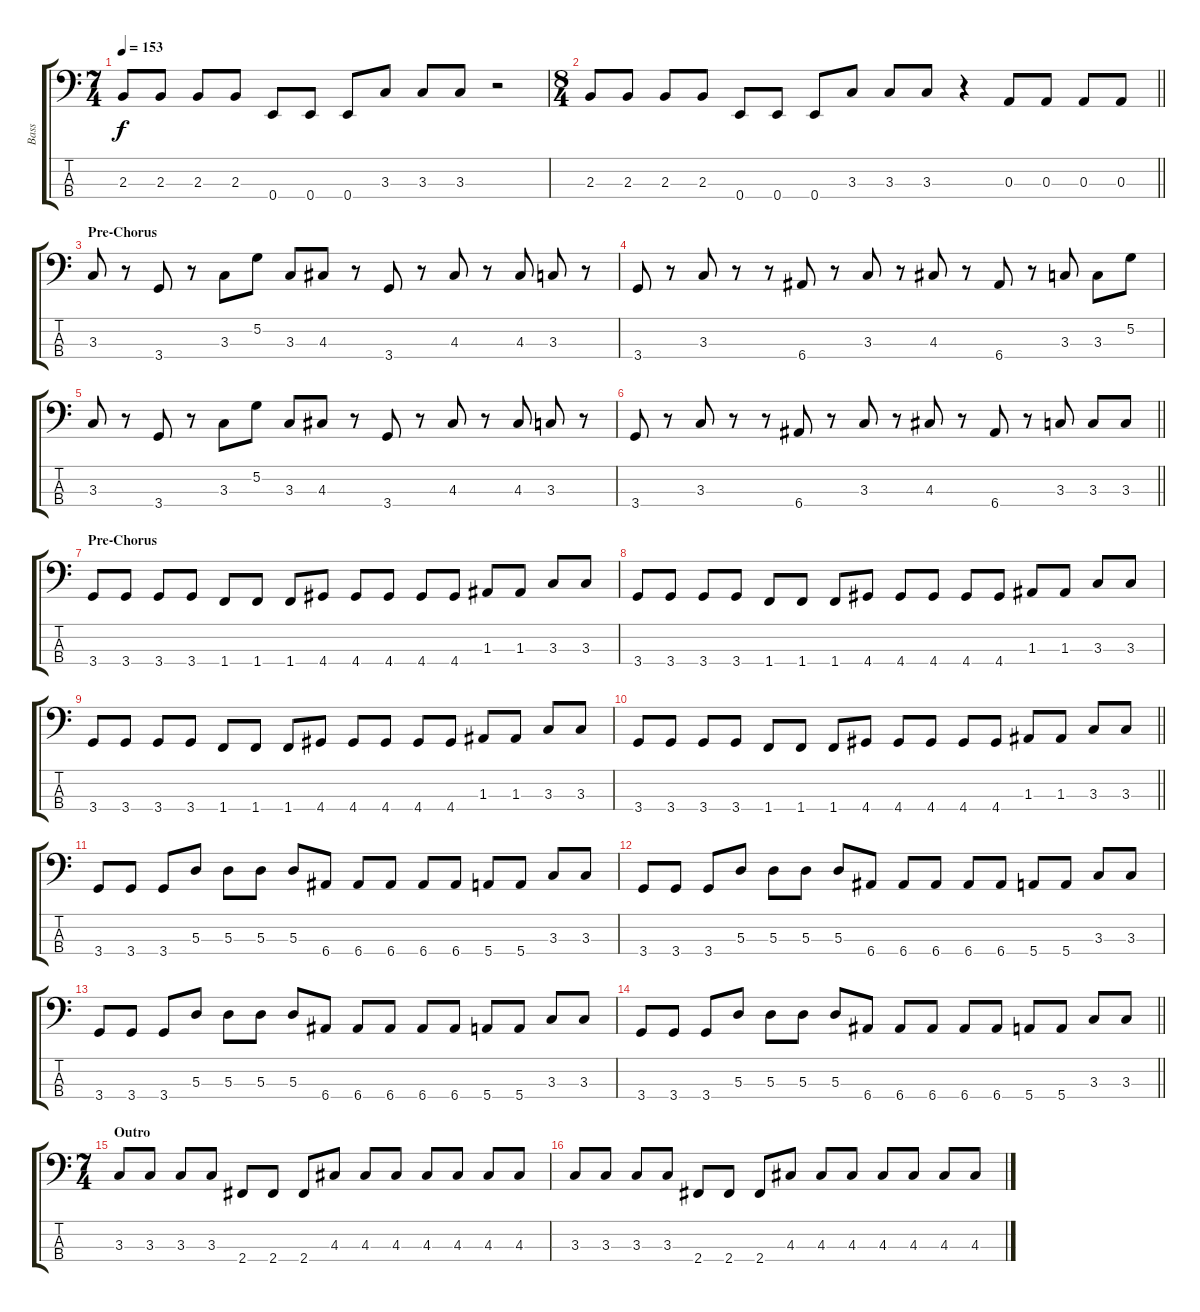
\track ("Bass" "Bass") {instrument electricbassfinger}
\staff {score tabs}
\tuning (G2 D2 A1 E1) {hide}
\ts (7 4)
\tempo 153
\clef f4
\ks c
2.3.8{dy f} 2.3.8 2.3.8 2.3.8 0.4.8 0.4.8 0.4.8 3.3.8 3.3.8 3.3.8 r.2 |
\ts (8 4)
\barLineRight lightlight
2.3.8 2.3.8 2.3.8 2.3.8 0.4.8 0.4.8 0.4.8 3.3.8 3.3.8 3.3.8 r.4 0.3.8 0.3.8 0.3.8 0.3.8 |
\section ("" "Pre-Chorus")
3.3.8 r.8 3.4.8 r.8 3.3.8 5.2.8 3.3.8 4.3.8 r.8 3.4.8 r.8 4.3.8 r.8 4.3.8 3.3.8 r.8 |
3.4.8 r.8 3.3.8 r.8 r.8 6.4.8 r.8 3.3.8 r.8 4.3.8 r.8 6.4.8 r.8 3.3.8 3.3.8 5.2.8 |
3.3.8 r.8 3.4.8 r.8 3.3.8 5.2.8 3.3.8 4.3.8 r.8 3.4.8 r.8 4.3.8 r.8 4.3.8 3.3.8 r.8 |
\barLineRight lightlight
3.4.8 r.8 3.3.8 r.8 r.8 6.4.8 r.8 3.3.8 r.8 4.3.8 r.8 6.4.8 r.8 3.3.8 3.3.8 3.3.8 |
\section ("" "Pre-Chorus")
3.4.8 3.4.8 3.4.8 3.4.8 1.4.8 1.4.8 1.4.8 4.4.8 4.4.8 4.4.8 4.4.8 4.4.8 1.3.8 1.3.8 3.3.8 3.3.8 |
3.4.8 3.4.8 3.4.8 3.4.8 1.4.8 1.4.8 1.4.8 4.4.8 4.4.8 4.4.8 4.4.8 4.4.8 1.3.8 1.3.8 3.3.8 3.3.8 |
3.4.8 3.4.8 3.4.8 3.4.8 1.4.8 1.4.8 1.4.8 4.4.8 4.4.8 4.4.8 4.4.8 4.4.8 1.3.8 1.3.8 3.3.8 3.3.8 |
\barLineRight lightlight
3.4.8 3.4.8 3.4.8 3.4.8 1.4.8 1.4.8 1.4.8 4.4.8 4.4.8 4.4.8 4.4.8 4.4.8 1.3.8 1.3.8 3.3.8 3.3.8 |
3.4.8 3.4.8 3.4.8 5.3.8 5.3.8 5.3.8 5.3.8 6.4.8 6.4.8 6.4.8 6.4.8 6.4.8 5.4.8 5.4.8 3.3.8 3.3.8 |
3.4.8 3.4.8 3.4.8 5.3.8 5.3.8 5.3.8 5.3.8 6.4.8 6.4.8 6.4.8 6.4.8 6.4.8 5.4.8 5.4.8 3.3.8 3.3.8 |
3.4.8 3.4.8 3.4.8 5.3.8 5.3.8 5.3.8 5.3.8 6.4.8 6.4.8 6.4.8 6.4.8 6.4.8 5.4.8 5.4.8 3.3.8 3.3.8 |
\barLineRight lightlight
3.4.8 3.4.8 3.4.8 5.3.8 5.3.8 5.3.8 5.3.8 6.4.8 6.4.8 6.4.8 6.4.8 6.4.8 5.4.8 5.4.8 3.3.8 3.3.8 |
\ts (7 4)
\section ("" "Outro")
3.3.8 3.3.8 3.3.8 3.3.8 2.4.8 2.4.8 2.4.8 4.3.8 4.3.8 4.3.8 4.3.8 4.3.8 4.3.8 4.3.8 |
3.3.8 3.3.8 3.3.8 3.3.8 2.4.8 2.4.8 2.4.8 4.3.8 4.3.8 4.3.8 4.3.8 4.3.8 4.3.8 4.3.8
